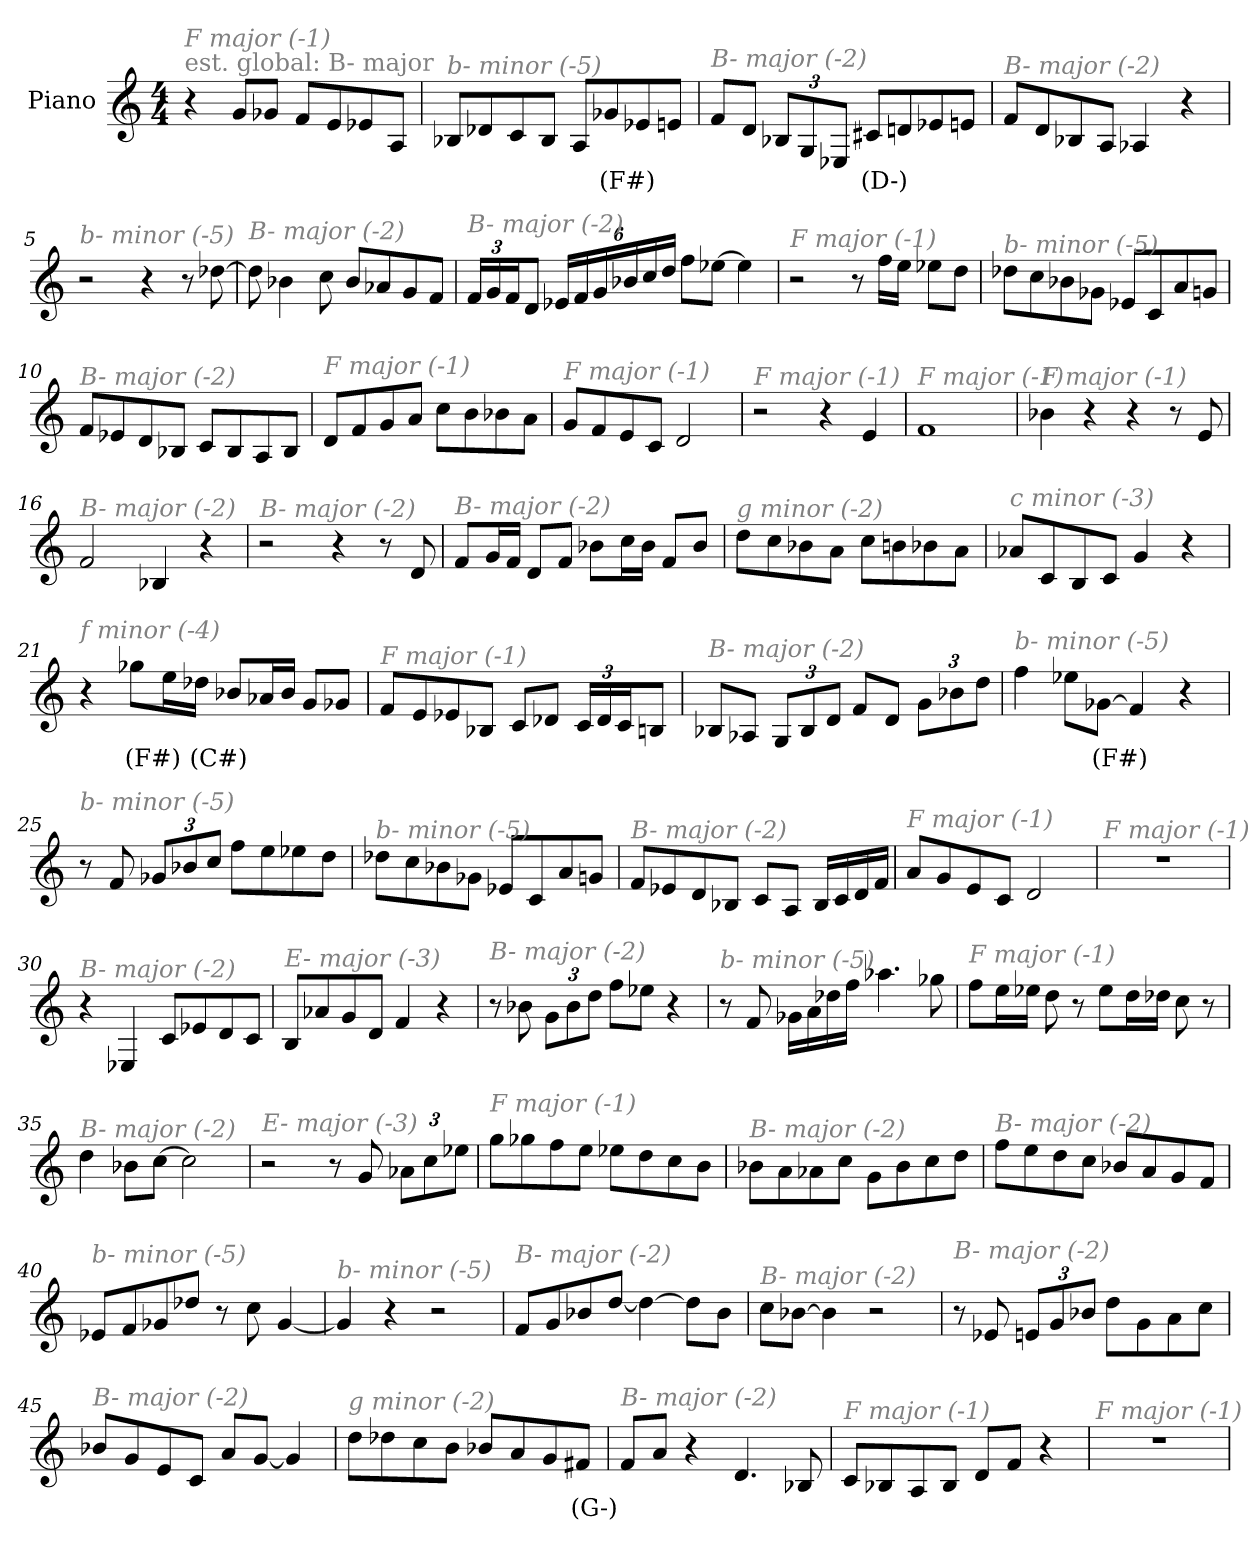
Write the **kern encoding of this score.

**kern	**text
*part1	*part1
*staff1	*staff1
*I"Piano	*
*I'Pno	*
*clefG2	*
*k[]	*
*M4/4	*
*MM236	*
=1	=1
!LO:TX:a:color=#808080:t=est. global&colon; B- major	!
!LO:TX:i:color=#808080:t=F major (-1)	!
4r	.
8g/L	.
8g-X/J	.
8f/L	.
8e/	.
8e-X/	.
8A/J	.
=2	=2
!LO:TX:i:color=#808080:t=b- minor (-5)	!
8B-X/L	.
8d-X/	.
8c/	.
8B-/J	.
8A/L	.
8g-Xi/	(F#)
8e-X/	.
8en/J	.
=3	=3
!LO:TX:i:color=#808080:t=B- major (-2)	!
8f/L	.
8d/J	.
*Xbrackettup	*
12B-X/L	.
12G/	.
12E-X/J	.
8c#Xi/L	(D-)
8dn/	.
8e-X/	.
8en/J	.
=4	=4
!LO:TX:i:color=#808080:t=B- major (-2)	!
8f/L	.
8d/	.
8B-X/	.
8A/J	.
4A-X/	.
4r	.
!!LO:LB:g=z
=5	=5
!LO:TX:i:color=#808080:t=b- minor (-5)	!
2r	.
4r	.
8r	.
[8dd-X\	.
=6	=6
!LO:TX:i:color=#808080:t=B- major (-2)	!
8dd-\]	.
4b-X\	.
8cc\	.
8b-/L	.
8a-X/	.
8g/	.
8f/J	.
=7	=7
!LO:TX:i:color=#808080:t=B- major (-2)	!
24f/LL	.
24g/	.
24f/J	.
8d/J	.
24e-X/LL	.
24f/	.
24g/	.
24b-X/	.
24cc/	.
24dd/JJ	.
8ff\L	.
[8ee-X\J	.
4ee-\]	.
=8	=8
!LO:TX:i:color=#808080:t=F major (-1)	!
2r	.
8r	.
16ff\LL	.
16ee\JJ	.
8ee-X\L	.
8dd\J	.
!!LO:LB:g=z
=9	=9
!LO:TX:i:color=#808080:t=b- minor (-5)	!
8dd-X\L	.
8cc\	.
8b-X\	.
8g-X\J	.
8e-X/L	.
8c/	.
8a/	.
8gn/J	.
=10	=10
!LO:TX:i:color=#808080:t=B- major (-2)	!
8f/L	.
8e-X/	.
8d/	.
8B-X/J	.
8c/L	.
8B-/	.
8A/	.
8B-/J	.
=11	=11
!LO:TX:i:color=#808080:t=F major (-1)	!
8d/L	.
8f/	.
8g/	.
8a/J	.
8cc\L	.
8b\	.
8b-X\	.
8a\J	.
=12	=12
!LO:TX:i:color=#808080:t=F major (-1)	!
8g/L	.
8f/	.
8e/	.
8c/J	.
2d/	.
=13	=13
!LO:TX:i:color=#808080:t=F major (-1)	!
2r	.
4r	.
4e/	.
!!LO:LB:g=z
=14	=14
!LO:TX:i:color=#808080:t=F major (-1)	!
1f	.
=15	=15
!LO:TX:i:color=#808080:t=F major (-1)	!
4b-X\	.
4r	.
4r	.
8r	.
8e/	.
=16	=16
!LO:TX:i:color=#808080:t=B- major (-2)	!
2f/	.
4B-X/	.
4r	.
=17	=17
!LO:TX:i:color=#808080:t=B- major (-2)	!
2r	.
4r	.
8r	.
8d/	.
=18	=18
!LO:TX:i:color=#808080:t=B- major (-2)	!
8f/L	.
16g/L	.
16f/JJ	.
8d/L	.
8f/J	.
8b-X\L	.
16cc\L	.
16b-\JJ	.
8f/L	.
8b-/J	.
!!LO:LB:g=z
=19	=19
!LO:TX:i:color=#808080:t=g minor (-2)	!
8dd\L	.
8cc\	.
8b-X\	.
8a\J	.
8cc\L	.
8bn\	.
8b-X\	.
8a\J	.
=20	=20
!LO:TX:i:color=#808080:t=c minor (-3)	!
8a-X/L	.
8c/	.
8B/	.
8c/J	.
4g/	.
4r	.
=21	=21
!LO:TX:i:color=#808080:t=f minor (-4)	!
4r	.
8gg-Xi\L	(F#)
16ee\L	.
16dd-Xi\JJ	(C#)
8b-X/L	.
16a-X/L	.
16b-/JJ	.
8g/L	.
8g-X/J	.
=22	=22
!LO:TX:i:color=#808080:t=F major (-1)	!
8f/L	.
8e/	.
8e-X/	.
8B-X/J	.
8c/L	.
8d-X/J	.
24c/LL	.
24d-/	.
24c/J	.
8Bn/J	.
!!LO:LB:g=z
=23	=23
!LO:TX:i:color=#808080:t=B- major (-2)	!
8B-X/L	.
8A-X/J	.
12G/L	.
12B-/	.
12d/J	.
8f/L	.
8d/J	.
12g\L	.
12b-X\	.
12dd\J	.
=24	=24
!LO:TX:i:color=#808080:t=b- minor (-5)	!
4ff\	.
8ee-X\L	.
[8g-Xi\J	(F#)
4f#/]	.
4r	.
=25	=25
!LO:TX:i:color=#808080:t=b- minor (-5)	!
8r	.
8f/	.
12g-X/L	.
12b-X/	.
12cc/J	.
8ff\L	.
8ee\	.
8ee-X\	.
8dd\J	.
=26	=26
!LO:TX:i:color=#808080:t=b- minor (-5)	!
8dd-X\L	.
8cc\	.
8b-X\	.
8g-X\J	.
8e-X/L	.
8c/	.
8a/	.
8gn/J	.
!!LO:LB:g=z
=27	=27
!LO:TX:i:color=#808080:t=B- major (-2)	!
8f/L	.
8e-X/	.
8d/	.
8B-X/J	.
8c/L	.
8A/J	.
16B-/LL	.
16c/	.
16d/	.
16f/JJ	.
=28	=28
!LO:TX:i:color=#808080:t=F major (-1)	!
8a/L	.
8g/	.
8e/	.
8c/J	.
2d/	.
=29	=29
!LO:TX:i:color=#808080:t=F major (-1)	!
1r	.
=30	=30
!LO:TX:i:color=#808080:t=B- major (-2)	!
4r	.
4E-X/	.
8c/L	.
8e-X/	.
8d/	.
8c/J	.
=31	=31
!LO:TX:i:color=#808080:t=E- major (-3)	!
8B/L	.
8a-X/	.
8g/	.
8d/J	.
4f/	.
4r	.
!!LO:LB:g=z
=32	=32
!LO:TX:i:color=#808080:t=B- major (-2)	!
8r	.
8b-X\	.
12g\L	.
12b-\	.
12dd\J	.
8ff\L	.
8ee-X\J	.
4r	.
=33	=33
!LO:TX:i:color=#808080:t=b- minor (-5)	!
8r	.
8f/	.
16g-X\LL	.
16a\	.
16dd-X\	.
16ff\JJ	.
4.aa-X\	.
8gg-X\	.
=34	=34
!LO:TX:i:color=#808080:t=F major (-1)	!
8ff\L	.
16ee\L	.
16ee-X\JJ	.
8dd\	.
8r	.
8ee-\L	.
16dd\L	.
16dd-X\JJ	.
8cc\	.
8r	.
=35	=35
!LO:TX:i:color=#808080:t=B- major (-2)	!
4dd\	.
8b-X\L	.
[8cc\J	.
2cc\]	.
!!LO:LB:g=z
=36	=36
!LO:TX:i:color=#808080:t=E- major (-3)	!
2r	.
8r	.
8g/	.
12a-X\L	.
12cc\	.
12ee-X\J	.
=37	=37
!LO:TX:i:color=#808080:t=F major (-1)	!
8gg\L	.
8gg-X\	.
8ff\	.
8ee\J	.
8ee-X\L	.
8dd\	.
8cc\	.
8b\J	.
=38	=38
!LO:TX:i:color=#808080:t=B- major (-2)	!
8b-X\L	.
8a\	.
8a-X\	.
8cc\J	.
8g\L	.
8b-\	.
8cc\	.
8dd\J	.
=39	=39
!LO:TX:i:color=#808080:t=B- major (-2)	!
8ff\L	.
8ee\	.
8dd\	.
8cc\J	.
8b-X/L	.
8a/	.
8g/	.
8f/J	.
!!LO:LB:g=z
=40	=40
!LO:TX:i:color=#808080:t=b- minor (-5)	!
8e-X/L	.
8f/	.
8g-X/	.
8dd-X/J	.
8r	.
8cc\	.
[4g-/	.
=41	=41
!LO:TX:i:color=#808080:t=b- minor (-5)	!
4g-/]	.
4r	.
2r	.
=42	=42
!LO:TX:i:color=#808080:t=B- major (-2)	!
8f/L	.
8g/	.
8b-X/	.
[8dd/J	.
4dd\_	.
8dd\L]	.
8b-\J	.
=43	=43
!LO:TX:i:color=#808080:t=B- major (-2)	!
8cc\L	.
[8b-X\J	.
4b-\]	.
2r	.
=44	=44
!LO:TX:i:color=#808080:t=B- major (-2)	!
8r	.
8e-X/	.
12en/L	.
12g/	.
12b-X/J	.
8dd\L	.
8g\	.
8a\	.
8cc\J	.
!!LO:PB:g=z
=45	=45
!LO:TX:i:color=#808080:t=B- major (-2)	!
8b-X/L	.
8g/	.
8e/	.
8c/J	.
8a/L	.
[8g/J	.
4g/]	.
=46	=46
!LO:TX:i:color=#808080:t=g minor (-2)	!
8dd\L	.
8dd-X\	.
8cc\	.
8b\J	.
8b-X/L	.
8a/	.
8g/	.
8f#Xi/J	(G-)
=47	=47
!LO:TX:i:color=#808080:t=B- major (-2)	!
8f/L	.
8a/J	.
4r	.
4.d/	.
8B-X/	.
=48	=48
!LO:TX:i:color=#808080:t=F major (-1)	!
8c/L	.
8B-X/	.
8A/	.
8B-/J	.
8d/L	.
8f/J	.
4r	.
=49	=49
!LO:TX:i:color=#808080:t=F major (-1)	!
1r	.
=	=
*-	*-
